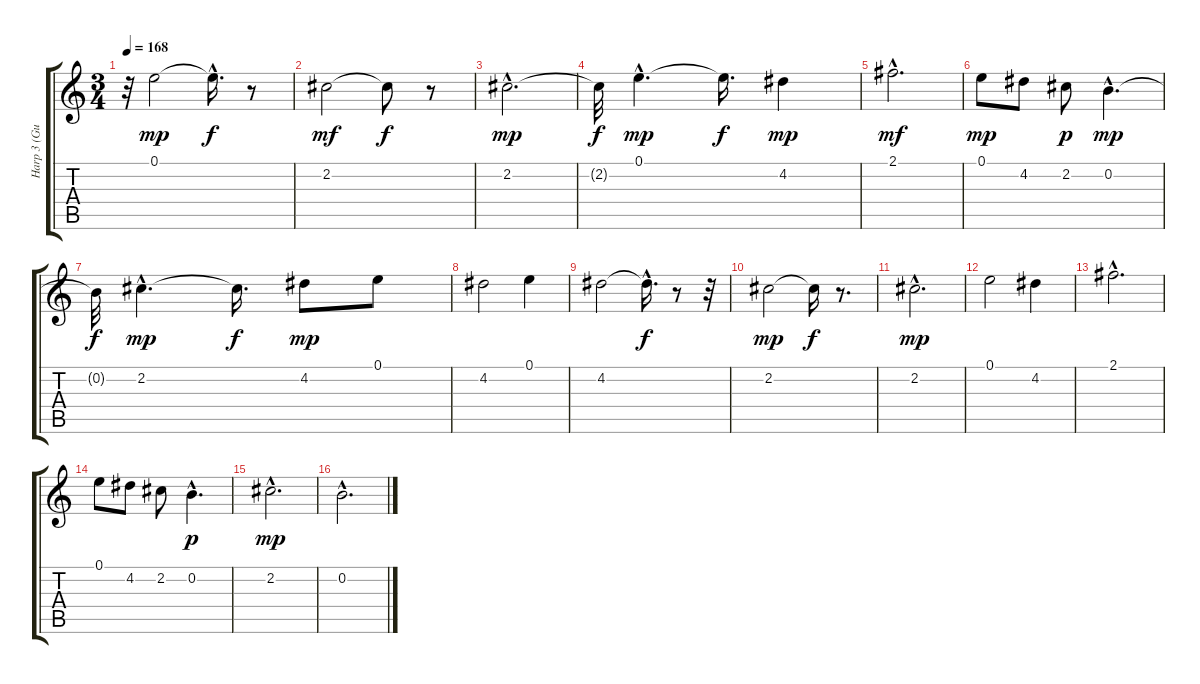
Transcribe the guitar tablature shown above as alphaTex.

\track ("Harp 3 (Guitar)" "Harp 3 (Gu") {instrument acousticguitarnylon}
\staff {score tabs}
\tuning (E4 B3 G3 D3 A2 E2) {hide}
\ts (3 4)
\tempo 168
\clef g2
\ks c
r.32{dy mp} 0.1.2 0.1{hac t}.16{d dy f} r.8 |
2.2.2{dy mf} 2.2{t}.8{dy f} r.8 |
2.2{hac}.2{d dy mp} |
2.2{t}.32{dy f} 0.1{hac}.4{d dy mp} 0.1{t}.16{d dy f} 4.2.4{dy mp} |
2.1{hac}.2{d dy mf} |
0.1.8{dy mp} 4.2.8 2.2.8{dy p} 0.2{hac}.4{d dy mp} |
0.2{t}.32{dy f} 2.2{hac}.4{d dy mp} 2.2{t}.16{d dy f} 4.2.8{dy mp} 0.1.8 |
4.2.2 0.1.4 |
4.2.2 4.2{hac t}.16{d dy f} r.8 r.32 |
2.2.2{dy mp} 2.2{t}.16{dy f} r.8{d} |
2.2{hac}.2{d dy mp} |
0.1.2 4.2.4 |
2.1{hac}.2{d} |
0.1.8 4.2.8 2.2.8 0.2{hac}.4{d dy p} |
2.2{hac}.2{d dy mp} |
0.2{hac}.2{d}
